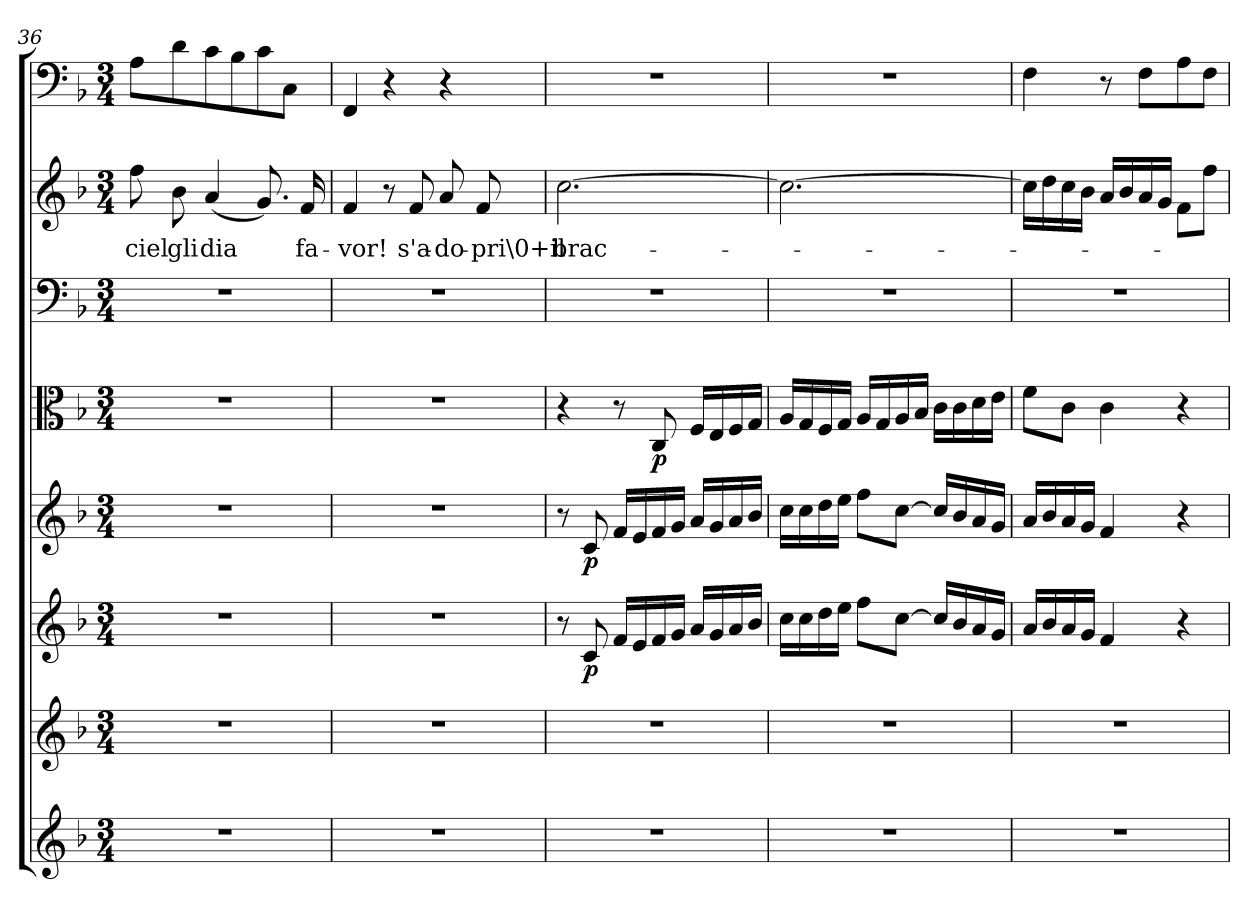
**kern	**kern	**kern	**dynam	**kern	**dynam	**kern	**dynam	**kern	**kern	**text	**kern
*part8	*part7	*part6	*part6	*part5	*part5	*part4	*part4	*part3	*part2	*part2	*part1
*staff8	*staff7	*staff6	*staff6	*staff5	*staff5	*staff4	*staff4	*staff3	*staff2	*staff2	*staff1
*clefG2	*clefG2	*clefG2	*	*clefG2	*	*clefC3	*	*clefF4	*clefG2	*	*clefF4
*k[b-]	*k[b-]	*k[b-]	*	*k[b-]	*	*k[b-]	*	*k[b-]	*k[b-]	*	*k[b-]
*F:	*F:	*F:	*	*F:	*	*F:	*	*F:	*F:	*	*F:
*M3/4	*M3/4	*M3/4	*	*M3/4	*	*M3/4	*	*M3/4	*M3/4	*	*M3/4
=36	=36	=36	=36	=36	=36	=36	=36	=36	=36	=36	=36
2.r	2.r	2.r	.	2.r	.	2.r	.	2.r	8ff\	ciel	8A\L
.	.	.	.	.	.	.	.	.	8b-\	gli	8d\
.	.	.	.	.	.	.	.	.	(4a/	dia	8c\
.	.	.	.	.	.	.	.	.	.	.	8B-\
.	.	.	.	.	.	.	.	.	8.g/)	.	8c\
.	.	.	.	.	.	.	.	.	.	.	8C\J
.	.	.	.	.	.	.	.	.	16f/	fa-	.
=37	=37	=37	=37	=37	=37	=37	=37	=37	=37	=37	=37
2.r	2.r	2.r	.	2.r	.	2.r	.	2.r	4f/	-vor!	4FF/
.	.	.	.	.	.	.	.	.	8r	.	4r
.	.	.	.	.	.	.	.	.	8f/	s'a-	.
.	.	.	.	.	.	.	.	.	8a/	-do-	4r
.	.	.	.	.	.	.	.	.	8f/	-pri\0+il	.
=38	=38	=38	=38	=38	=38	=38	=38	=38	=38	=38	=38
2.r	2.r	8r	.	8r	.	4r	.	2.r	[2.cc\	brac-	2.r
.	.	8c/	p	8c/	p	.	.	.	.	.	.
.	.	16f/LL	.	16f/LL	.	8r	.	.	.	.	.
.	.	16e/	.	16e/	.	.	.	.	.	.	.
.	.	16f/	.	16f/	.	8C/	p	.	.	.	.
.	.	16g/JJ	.	16g/JJ	.	.	.	.	.	.	.
.	.	16a/LL	.	16a/LL	.	16F/LL	.	.	.	.	.
.	.	16g/	.	16g/	.	16E/	.	.	.	.	.
.	.	16a/	.	16a/	.	16F/	.	.	.	.	.
.	.	16b-/JJ	.	16b-/JJ	.	16G/JJ	.	.	.	.	.
=39	=39	=39	=39	=39	=39	=39	=39	=39	=39	=39	=39
2.r	2.r	16cc\LL	.	16cc\LL	.	16A/LL	.	2.r	2.cc\_	.	2.r
.	.	16cc\	.	16cc\	.	16G/	.	.	.	.	.
.	.	16dd\	.	16dd\	.	16F/	.	.	.	.	.
.	.	16ee\JJ	.	16ee\JJ	.	16G/JJ	.	.	.	.	.
.	.	8ff\L	.	8ff\L	.	16A/LL	.	.	.	.	.
.	.	.	.	.	.	16G/	.	.	.	.	.
.	.	[8cc\J	.	[8cc\J	.	16A/	.	.	.	.	.
.	.	.	.	.	.	16B-/JJ	.	.	.	.	.
.	.	16cc/LL]	.	16cc/LL]	.	16c\LL	.	.	.	.	.
.	.	16b-/	.	16b-/	.	16c\	.	.	.	.	.
.	.	16a/	.	16a/	.	16d\	.	.	.	.	.
.	.	16g/JJ	.	16g/JJ	.	16e\JJ	.	.	.	.	.
=40	=40	=40	=40	=40	=40	=40	=40	=40	=40	=40	=40
2.r	2.r	16a/LL	.	16a/LL	.	8f\L	.	2.r	16cc\LL]	.	4F\
.	.	16b-/	.	16b-/	.	.	.	.	16dd\	.	.
.	.	16a/	.	16a/	.	8c\J	.	.	16cc\	.	.
.	.	16g/JJ	.	16g/JJ	.	.	.	.	16b-\JJ	.	.
.	.	4f/	.	4f/	.	4c\	.	.	16a/LL	.	8r
.	.	.	.	.	.	.	.	.	16b-/	.	.
.	.	.	.	.	.	.	.	.	16a/	.	8F\L
.	.	.	.	.	.	.	.	.	16g/JJ	.	.
.	.	4r	.	4r	.	4r	.	.	8f\L	.	8A\
.	.	.	.	.	.	.	.	.	8ff\J	.	8F\J
=	=	=	=	=	=	=	=	=	=	=	=
*-	*-	*-	*-	*-	*-	*-	*-	*-	*-	*-	*-
